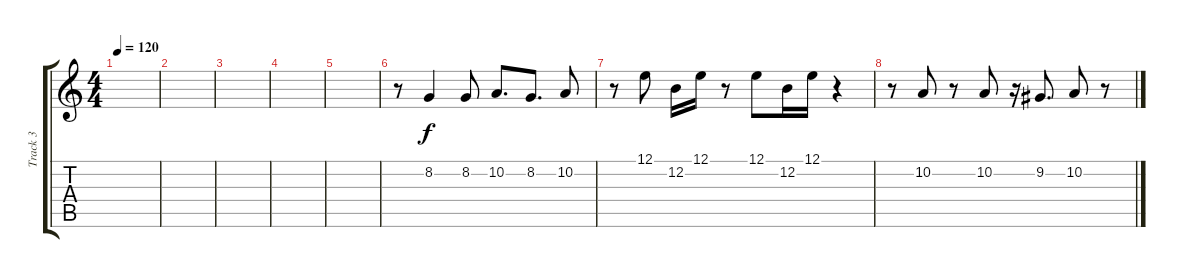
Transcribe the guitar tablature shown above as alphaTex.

\track ("Track 3" "Track 3") {instrument trumpet}
\staff {score tabs}
\tuning (E4 B3 G3 D3 A2 E2) {hide}
\ts (4 4)
\tempo 120
\clef g2
\ks c
|
|
|
|
|
r.8 8.2.4 8.2.8 10.2.8{d} 8.2.8{d} 10.2.8 |
r.8 12.1.8 12.2.16 12.1.16 r.8 12.1.8 12.2.16 12.1.16 r.4 |
r.8 10.2.8 r.8 10.2.8 r.16 9.2.8{d} 10.2.8 r.8
